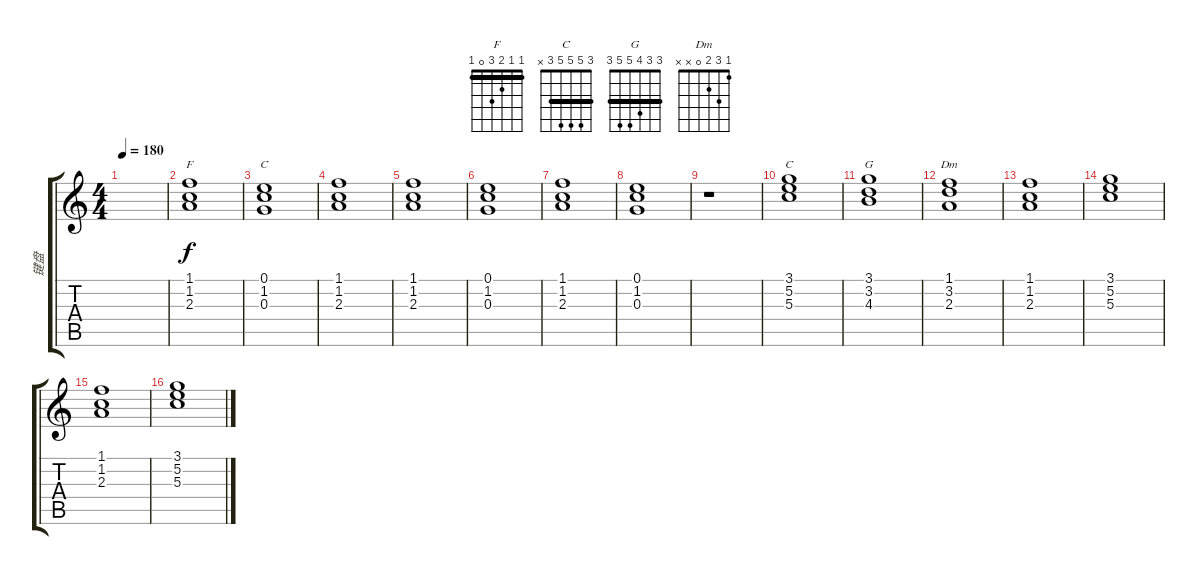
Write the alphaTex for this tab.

\track ("键盘" "键盘") {instrument contrabass}
\staff {score tabs}
\tuning (E4 B3 G3 D3 A2 E2) {hide}
\chord ("F" 1 1 2 3 0 1) {barre 1}
\chord ("C" 0 1 0 2 3 x)
\chord ("C" 3 5 5 5 3 x) {barre 3}
\chord ("G" 3 3 4 5 5 3) {barre 3}
\chord ("Dm" 1 3 2 0 x x)
\ts (4 4)
\tempo 180
\clef g2
\ks c
|
(1.1 1.2 2.3).1{ch "F"} |
(0.1 1.2 0.3).1{ch "C"} |
(1.1 1.2 2.3).1 |
(1.1 1.2 2.3).1 |
(0.1 1.2 0.3).1 |
(1.1 1.2 2.3).1 |
(0.1 1.2 0.3).1 |
r.1 |
(3.1 5.2 5.3).1{ch "C"} |
(3.1 3.2 4.3).1{ch "G"} |
(1.1 3.2 2.3).1{ch "Dm"} |
(1.1 1.2 2.3).1 |
(3.1 5.2 5.3).1 |
(1.1 1.2 2.3).1 |
(3.1 5.2 5.3).1
